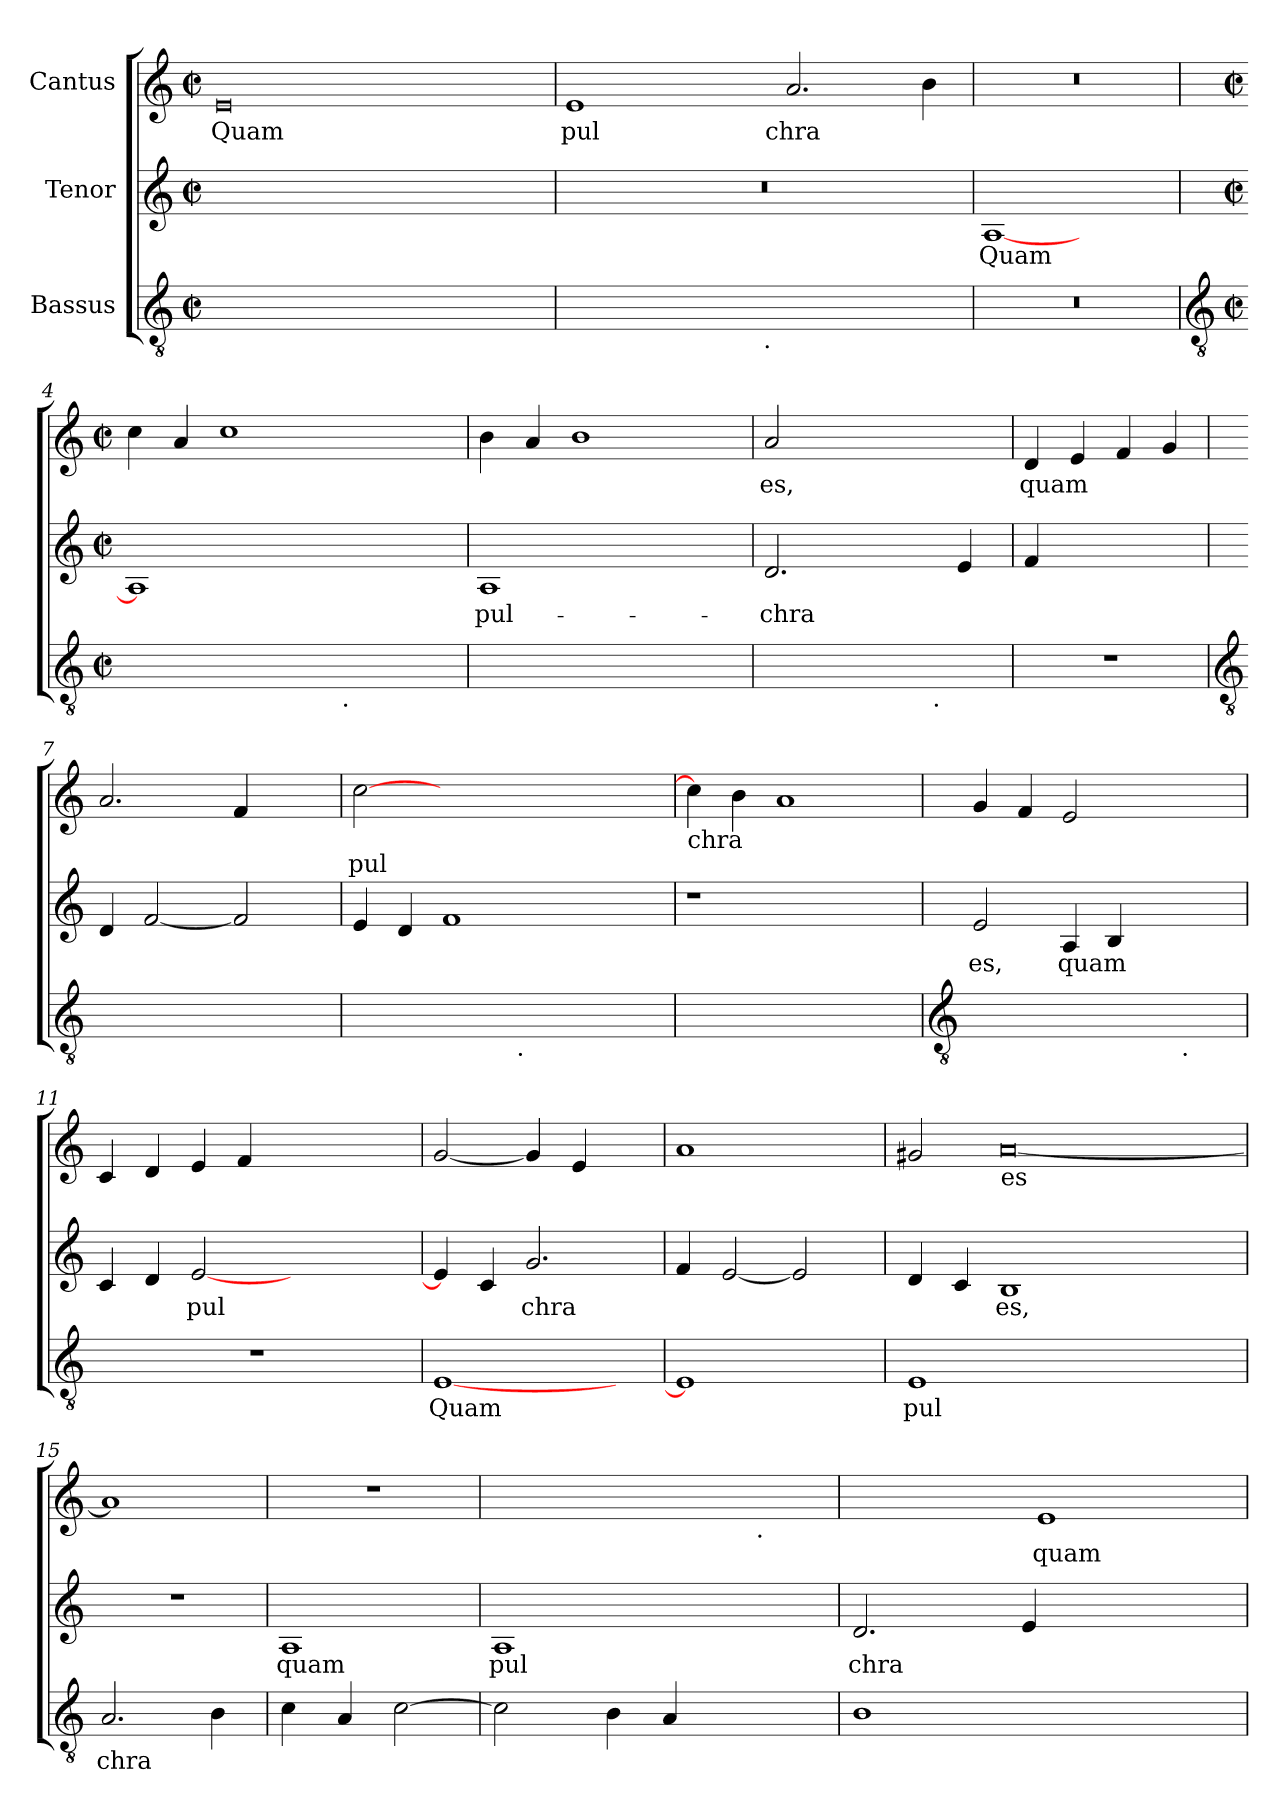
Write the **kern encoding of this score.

**kern	**text	**kern	**text	**kern	**text
*part3	*part3	*part2	*part2	*part1	*part1
*staff3	*staff3	*staff2	*staff2	*staff1	*staff1
*I"Bassus	*	*I"Tenor	*	*I"Cantus	*
*clefGv2	*	*clefG2	*	*clefG2	*
*k[]	*	*k[]	*	*k[]	*
*C:	*	*C:	*	*C:	*
*M4/2	*	*M4/2	*	*M4/2	*
*met(c|)	*	*met(c|)	*	*met(c|)	*
=1	=1	=1	=1	=1	=1
!	!	!	!	!	!LO:LY:b
4ryy	.	4ryy	.	0e	Quam
4ryy	.	4ryy	.	.	.
4ryy	.	4ryy	.	.	.
4ryy	.	4ryy	.	.	.
4ryy	.	4ryy	.	.	.
4ryy	.	4ryy	.	.	.
4ryy	.	4ryy	.	.	.
4ryy	.	4ryy	.	.	.
=2	=2	=2	=2	=2	=2
!	!	!	!	!	!LO:LY:b
4ryy	.	0r	.	1e	pul
4ryy	.	.	.	.	.
4ryy	.	.	.	.	.
32ryy	.	.	.	.	.
32ryy	.	.	.	.	.
32ryy	.	.	.	.	.
32ryy	.	.	.	.	.
32ryy	.	.	.	.	.
32ryy	.	.	.	.	.
!LO:TX:b:t=.	!	!	!	!	!
32ryy	.	.	.	.	.
4ryy	.	.	.	.	.
!	!	!	!	!	!LO:LY:b
.	.	.	.	2.a/	chra
4ryy	.	.	.	.	.
4ryy	.	.	.	.	.
4ryy	.	.	.	.	.
.	.	.	.	4b\	.
32ryy	.	.	.	.	.
=3	=3	=3	=3	=3	=3
!	!	!	!LO:LY:b	!	!
0r	.	[1A	Quam	0r	.
.	.	1ryy	.	.	.
!!LO:LB:g=z
=4	=4	=4	=4	=4	=4
*clefGv2	*	*	*	*	*
*M2/2	*	*M2/2	*	*M2/2	*
*met(c|)	*	*met(c|)	*	*met(c|)	*
4ryy	.	1A]	.	4cc\	.
4ryy	.	.	.	4a/	.
4ryy	.	.	.	1cc	.
32ryy	.	.	.	.	.
32ryy	.	.	.	.	.
32ryy	.	.	.	.	.
32ryy	.	.	.	.	.
32ryy	.	.	.	.	.
32ryy	.	.	.	.	.
!LO:TX:b:t=.	!	!	!	!	!
32ryy	.	.	.	.	.
4ryy	.	.	.	.	.
.	.	2ryy	.	.	.
4ryy	.	.	.	.	.
32ryy	.	.	.	.	.
=5	=5	=5	=5	=5	=5
!	!	!	!LO:LY:b	!	!
4ryy	.	1A	pul-	4b\	.
4ryy	.	.	.	4a/	.
4ryy	.	.	.	1b	.
32ryy	.	.	.	.	.
4ryy	.	.	.	.	.
.	.	2ryy	.	.	.
4...ryy	.	.	.	.	.
=6	=6	=6	=6	=6	=6
!	!	!	!LO:LY:b	!	!LO:LY:b
4ryy	.	2.d/	-chra	2a/	es,
4ryy	.	.	.	.	.
32ryy	.	.	.	2ryy	.
32ryy	.	.	.	.	.
32ryy	.	.	.	.	.
32ryy	.	.	.	.	.
32ryy	.	.	.	.	.
32ryy	.	.	.	.	.
!LO:TX:b:t=.	!	!	!	!	!
32ryy	.	.	.	.	.
4ryy	.	.	.	.	.
.	.	4e/	.	.	.
32ryy	.	.	.	.	.
!!LO:LB:g=z
=7	=7	=7	=7	=7	=7
!	!	!	!	!	!LO:LY:b
1r	.	4f/	.	4d/	quam
.	.	2.ryy	.	4e/	.
.	.	.	.	4f/	.
.	.	.	.	4g/	.
!!LO:LB:g=z
=7A	=7A	=7A	=7A	=7A	=7A
*clefGv2	*	*	*	*	*
4ryy	.	4d/	.	2.a/	.
4ryy	.	[2f/	.	.	.
4ryy	.	.	.	.	.
32ryy	.	2f/]	.	4f/	.
4ryy	.	.	.	.	.
.	.	.	.	4ryy	.
8..ryy	.	.	.	.	.
=8A	=8A	=8A	=8A	=8A	=8A
!	!	!	!	!	!LO:LY:b
4ryy	.	4e/	.	[2cc\	pul
4ryy	.	4d/	.	.	.
32ryy	.	1f	.	1ryy	.
32ryy	.	.	.	.	.
32ryy	.	.	.	.	.
32ryy	.	.	.	.	.
32ryy	.	.	.	.	.
32ryy	.	.	.	.	.
!LO:TX:b:t=.	!	!	!	!	!
32ryy	.	.	.	.	.
4ryy	.	.	.	.	.
4ryy	.	.	.	.	.
4ryy	.	.	.	.	.
32ryy	.	.	.	.	.
!!LO:LB:g=z
=9	=9	=9	=9	=9	=9
!	!	!	!	!LO:TX:b:t=chra	!
4ryy	.	1r	.	4cc\]	.
4ryy	.	.	.	4b\	.
32ryy	.	.	.	1a	.
32%31ryy	.	.	.	.	.
.	.	2ryy	.	.	.
!!LO:LB:g=z
=10	=10	=10	=10	=10	=10
*clefGv2	*	*	*	*	*
!	!	!	!LO:LY:b	!	!
4ryy	.	2e/	es,	4g/	.
4ryy	.	.	.	4f/	.
!	!	!	!LO:LY:b	!	!
4ryy	.	4A/	quam	2e/	.
32ryy	.	4B/	.	.	.
32ryy	.	.	.	.	.
32ryy	.	.	.	.	.
32ryy	.	.	.	.	.
32ryy	.	.	.	.	.
32ryy	.	.	.	.	.
!LO:TX:b:t=.	!	!	!	!	!
32ryy	.	.	.	.	.
4ryy	.	.	.	.	.
.	.	8..ryy	.	8..ryy	.
=11	=11	=11	=11	=11	=11
4ryy	.	4c/	.	4c/	.
4ryy	.	4d/	.	4d/	.
!	!	!	!LO:LY:b	!	!
4ryy	.	[2e/	pul	4e/	.
32ryy	.	.	.	4f/	.
1r	.	.	.	.	.
.	.	2ryy	.	2ryy	.
.	.	4ryy	.	4ryy	.
.	.	32ryy	.	32ryy	.
=12	=12	=12	=12	=12	=12
!	!LO:LY:b	!	!	!	!
[1E	Quam	4e/]	.	[2g/	.
.	.	4c/	.	.	.
!	!	!	!LO:LY:b	!	!
.	.	2.g/	chra	4g/]	.
.	.	.	.	4e/	.
4ryy	.	.	.	4ryy	.
=13	=13	=13	=13	=13	=13
1E]	.	4f/	.	1a	.
.	.	[2e/	.	.	.
.	.	2e/]	.	.	.
4ryy	.	.	.	4ryy	.
=14	=14	=14	=14	=14	=14
!	!LO:LY:b	!	!	!	!
1E	pul	4d/	.	2g#X/	.
.	.	4c/	.	.	.
!	!	!	!	!LO:TX:b:t=es	!
!	!	!	!LO:LY:b	!	!
.	.	1B	es,	[0a	.
1.ryy	.	.	.	.	.
.	.	1ryy	.	.	.
=15	=15	=15	=15	=15	=15
!	!LO:LY:b	!	!	!	!
2.A/	chra	1r	.	1a]	.
4B\	.	.	.	.	.
=16	=16	=16	=16	=16	=16
!	!	!	!LO:LY:b	!	!
4c\	.	1A	quam	1r	.
4A/	.	.	.	.	.
[2c\	.	.	.	.	.
!!LO:LB:g=z
=17	=17	=17	=17	=17	=17
!	!	!	!LO:LY:b	!	!
2c\]	.	1A	pul	4ryy	.
.	.	.	.	4ryy	.
4B\	.	.	.	4ryy	.
4A/	.	.	.	32ryy	.
.	.	.	.	32ryy	.
.	.	.	.	32ryy	.
.	.	.	.	32ryy	.
.	.	.	.	32ryy	.
.	.	.	.	32ryy	.
!	!	!	!	!LO:TX:b:t=.	!
.	.	.	.	32ryy	.
.	.	.	.	4ryy	.
8..ryy	.	8..ryy	.	.	.
=18	=18	=18	=18	=18	=18
!	!	!	!LO:LY:b	!	!
1B	.	2.d/	chra	4ryy	.
.	.	.	.	4ryy	.
.	.	.	.	4ryy	.
.	.	4e/	.	32ryy	.
!	!	!	!	!	!LO:LY:b
.	.	.	.	1e	quam
2ryy	.	2ryy	.	.	.
4ryy	.	4ryy	.	.	.
32ryy	.	32ryy	.	.	.
=	=	=	=	=	=
*-	*-	*-	*-	*-	*-
